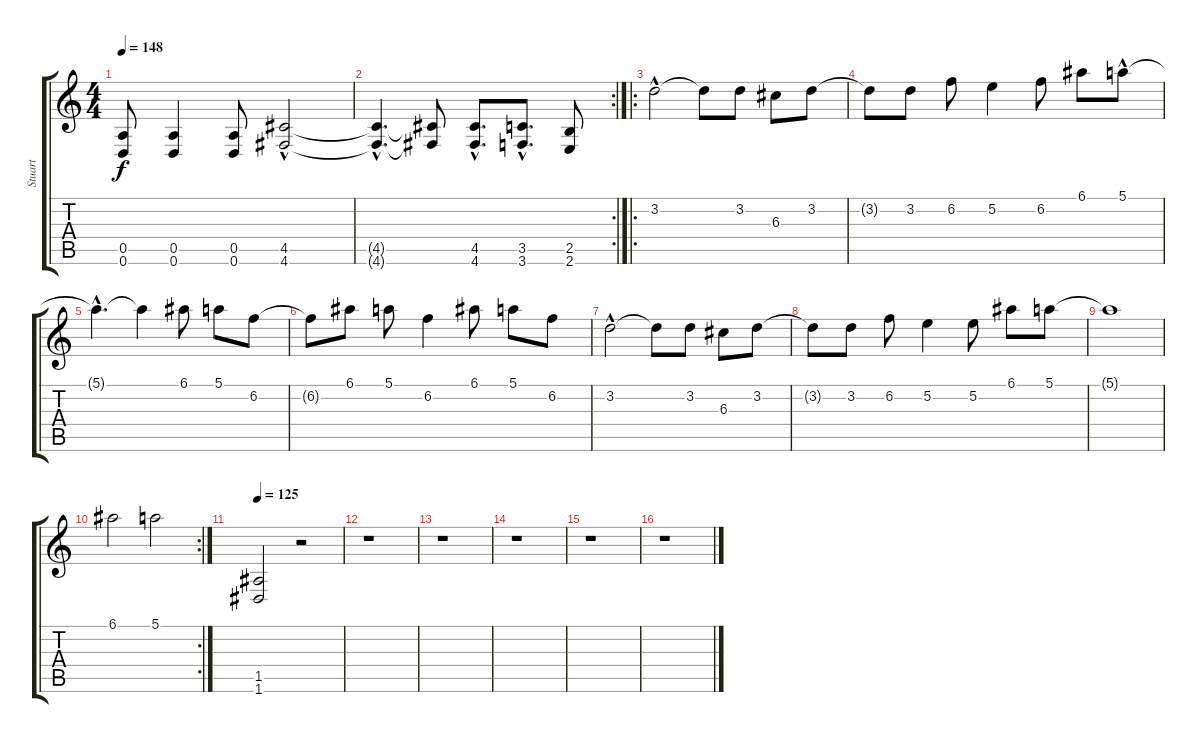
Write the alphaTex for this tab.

\track ("Stuart" "Stuart") {instrument distortionguitar}
\staff {score tabs}
\tuning (E4 B3 G3 D3 A2 D2) {hide}
\ts (4 4)
\tempo 148
\clef g2
\ks c
(0.5 0.6).8{dy f} (0.5 0.6).4 (0.5 0.6).8 (4.5{hac} 4.6{hac}).2 |
\rc 2
(4.5{hac t} 4.6{hac t}).4{d} (4.5{t} 4.6{t}).8 (4.5{hac} 4.6{hac}).8{d} (3.5{hac} 3.6{hac}).8{d} (2.5 2.6).8 |
\ro
3.2{hac}.2 3.2{t}.8 3.2.8 6.3.8 3.2.8 |
3.2{t}.8 3.2.8 6.2.8 5.2.4 6.2.8 6.1.8 5.1{hac}.8 |
5.1{hac t}.4{d} 5.1{t}.4 6.1.8 5.1.8 6.2.8 |
6.2{t}.8 6.1.8 5.1.8 6.2.4 6.1.8 5.1.8 6.2.8 |
3.2{hac}.2 3.2{t}.8 3.2.8 6.3.8 3.2.8 |
3.2{t}.8 3.2.8 6.2.8 5.2.4 5.2.8 6.1.8 5.1.8 |
5.1{t}.1 |
\rc 2
6.1.2 5.1.2 |
\tempo 125
(1.5 1.6).2 r.2 |
r.1 |
r.1 |
r.1 |
r.1 |
r.1
